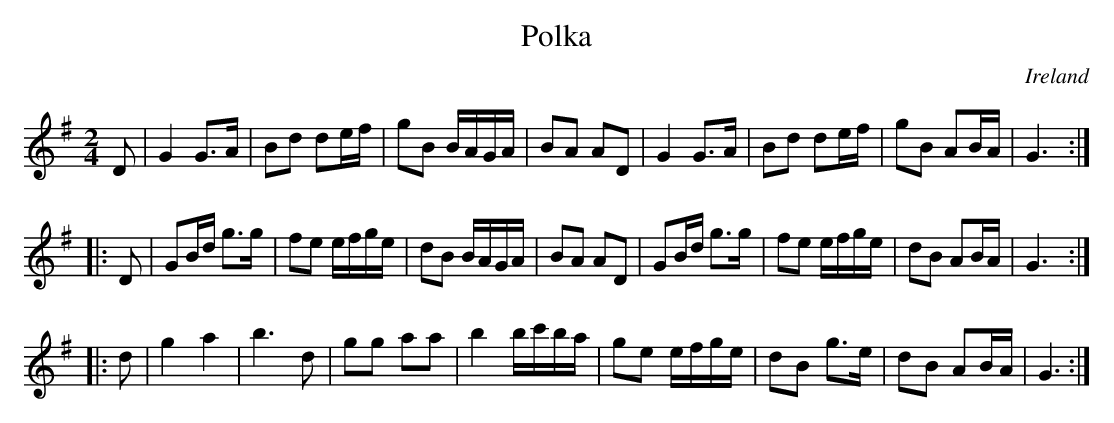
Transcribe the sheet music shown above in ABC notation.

X:1
T:Polka
L:1/8
M:2/4
O:Ireland
K:G
D |\
G2 G>A | Bd de/f/ | gB B/A/G/A/ | BA AD | G2 G>A | Bd de/f/ | gB AB/A/ | G3 ::
D|\
GB/d/ g>g | fe e/f/g/e/ | dB B/A/G/A/ | BA AD | GB/d/ g>g | fe e/f/g/e/ | dB AB/A/ | G3 ::
d |\
g2 a2 | b3 d | gg aa | b2b/c'/b/a/ | ge e/f/g/e/ | dB g>e | dB AB/A/ | G3 :|
